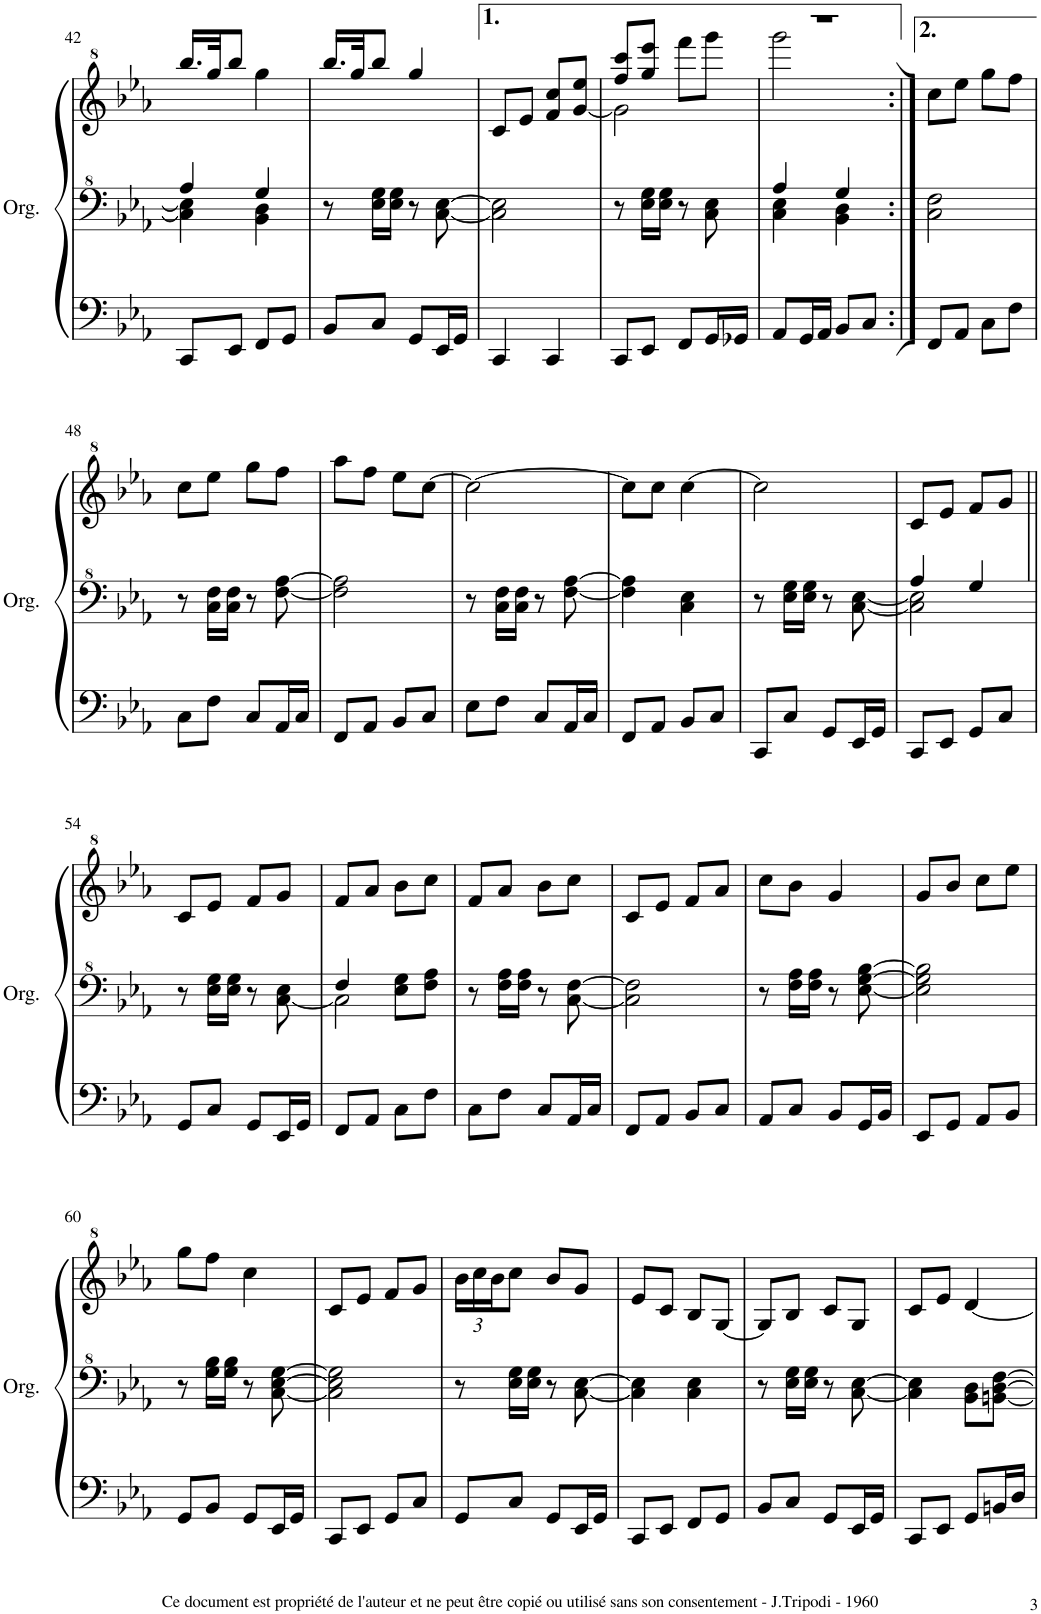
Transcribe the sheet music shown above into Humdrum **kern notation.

**kern	**kern	**kern
*part1	*part1	*part1
*staff3	*staff2	*staff1
*I"Orgue	*	*
*I'Org.	*	*
!!LO:PB:g=z
*clefF4	*clefF^4	*clefG^2
*k[b-e-a-]	*k[b-e-a-]	*k[b-e-a-]
*M2/4	*M2/4	*M2/4
=42	=42	=42
*	*^	*
8CC/L	4c\] 4e-\]	4a-/	16.bbb-/LL
.	.	.	32ggg/JK
8EE-/J	.	.	8bbb-/J
8FF/L	4B-\ 4d\	4g/	4ggg\
8GG/J	.	.	.
*	*v	*v	*
=43	=43	=43
8BB-/L	8r	16.bbb-/LL
.	.	32ggg/JK
8C/J	16e-\ 16g\LL	8bbb-/J
.	16e-\ 16g\JJ	.
8GG/L	8r	4ggg/
16EE-/L	[8c\ [8e-\	.
16GG/JJ	.	.
=44	=44	=44
4CC/	2c\] 2e-\]	8cc/L
.	.	8ee-/J
4CC/	.	8ff/ 8ccc/L
.	.	[8gg/ 8eee-/J
=45	=45	=45
*	*	*^
8CC/L	8r	2gg\]	8fff/ 8cccc/L
8EE-/J	16e-\ 16g\LL	.	8ggg/ 8eeee-/J
.	16e-\ 16g\JJ	.	.
8FF/L	8r	.	8ffff\L
16GG/L	8c\ 8e-\	.	8gggg\J
16GG-X/JJ	.	.	.
=46	=46	=46	=46
*	*^	*	*
8AA-/L	4c\ 4e-\	4a-/	2r	2gggg\
16GG/L	.	.	.	.
16AA-/JJ	.	.	.	.
8BB-/L	4B-\ 4d\	4g/	.	.
8C/J	.	.	.	.
*	*v	*v	*	*
*	*	*v	*v
=47:|!	=47:|!	=47:|!
8FF/L	2c\ 2f\	8ccc\L
8AA-/J	.	8eee-\J
8C\L	.	8ggg\L
8F\J	.	8fff\J
!!LO:LB:g=z
=48	=48	=48
8C\L	8r	8ccc\L
8F\J	16c\ 16f\LL	8eee-\J
.	16c\ 16f\JJ	.
8C/L	8r	8ggg\L
16AA-/L	[8f\ [8a-\	8fff\J
16C/JJ	.	.
=49	=49	=49
8FF/L	2f\] 2a-\]	8aaa-\L
8AA-/J	.	8fff\J
8BB-/L	.	8eee-\L
8C/J	.	[8ccc\J
=50	=50	=50
8E-\L	8r	2ccc\_
8F\J	16c\ 16f\LL	.
.	16c\ 16f\JJ	.
8C/L	8r	.
16AA-/L	[8f\ [8a-\	.
16C/JJ	.	.
=51	=51	=51
8FF/L	4f\] 4a-\]	8ccc\L]
8AA-/J	.	8ccc\J
8BB-/L	4c\ 4e-\	[4ccc\
8C/J	.	.
=52	=52	=52
8CC/L	8r	2ccc\]
8C/J	16e-\ 16g\LL	.
.	16e-\ 16g\JJ	.
8GG/L	8r	.
16EE-/L	[8c\ [8e-\	.
16GG/JJ	.	.
=53	=53	=53
*	*^	*
8CC/L	2c\] 2e-\]	4a-/	8cc/L
8EE-/J	.	.	8ee-/J
8GG/L	.	4g/	8ff/L
8C/J	.	.	8gg/J
*	*v	*v	*
!!LO:LB:g=z
=54||	=54||	=54||
8GG/L	8r	8cc/L
8C/J	16e-\ 16g\LL	8ee-/J
.	16e-\ 16g\JJ	.
8GG/L	8r	8ff/L
16EE-/L	[8c\ 8e-\	8gg/J
16GG/JJ	.	.
=55	=55	=55
*	*^	*
8FF/L	2c\]	4f/	8ff/L
8AA-/J	.	.	8aa-/J
8C\L	.	8e-\ 8g\L	8bb-\L
8F\J	.	8f\ 8a-\J	8ccc\J
*	*v	*v	*
=56	=56	=56
8C\L	8r	8ff/L
8F\J	16f\ 16a-\LL	8aa-/J
.	16f\ 16a-\JJ	.
8C/L	8r	8bb-\L
16AA-/L	[8c\ [8f\	8ccc\J
16C/JJ	.	.
=57	=57	=57
8FF/L	2c\] 2f\]	8cc/L
8AA-/J	.	8ee-/J
8BB-/L	.	8ff/L
8C/J	.	8aa-/J
=58	=58	=58
8AA-/L	8r	8ccc\L
8C/J	16f\ 16a-\LL	8bb-\J
.	16f\ 16a-\JJ	.
8BB-/L	8r	4gg/
16GG/L	[8e-\ [8g\ [8b-\	.
16BB-/JJ	.	.
=59	=59	=59
8EE-/L	2e-\] 2g\] 2b-\]	8gg/L
8GG/J	.	8bb-/J
8AA-/L	.	8ccc\L
8BB-/J	.	8eee-\J
!!LO:LB:g=z
=60	=60	=60
8GG/L	8r	8ggg\L
8BB-/J	16g\ 16b-\LL	8fff\J
.	16g\ 16b-\JJ	.
8GG/L	8r	4ccc\
16EE-/L	[8c\ [8e-\ [8g\	.
16GG/JJ	.	.
=61	=61	=61
8CC/L	2c\] 2e-\] 2g\]	8cc/L
8EE-/J	.	8ee-/J
8GG/L	.	8ff/L
8C/J	.	8gg/J
=62	=62	=62
*	*	*Xbrackettup
8GG/L	8r	24bb-\LL
.	.	24ccc\
.	.	24bb-\J
8C/J	16e-\ 16g\LL	8ccc\J
.	16e-\ 16g\JJ	.
8GG/L	8r	8bb-/L
16EE-/L	[8c\ [8e-\	8gg/J
16GG/JJ	.	.
=63	=63	=63
8CC/L	4c\] 4e-\]	8ee-/L
8EE-/J	.	8cc/J
8FF/L	4c\ 4e-\	8b-/L
8GG/J	.	[8g/J
=64	=64	=64
8BB-/L	8r	8g/L]
8C/J	16e-\ 16g\LL	8b-/J
.	16e-\ 16g\JJ	.
8GG/L	8r	8cc/L
16EE-/L	[8c\ [8e-\	8g/J
16GG/JJ	.	.
=65	=65	=65
8CC/L	4c\] 4e-\]	8cc/L
8EE-/J	.	8ee-/J
8GG/L	8B-\ 8d\L	[4dd/
16BBn/L	[8Bn\ [8d\ [8f\J	.
16D/JJ	.	.
=	=	=
*-	*-	*-
